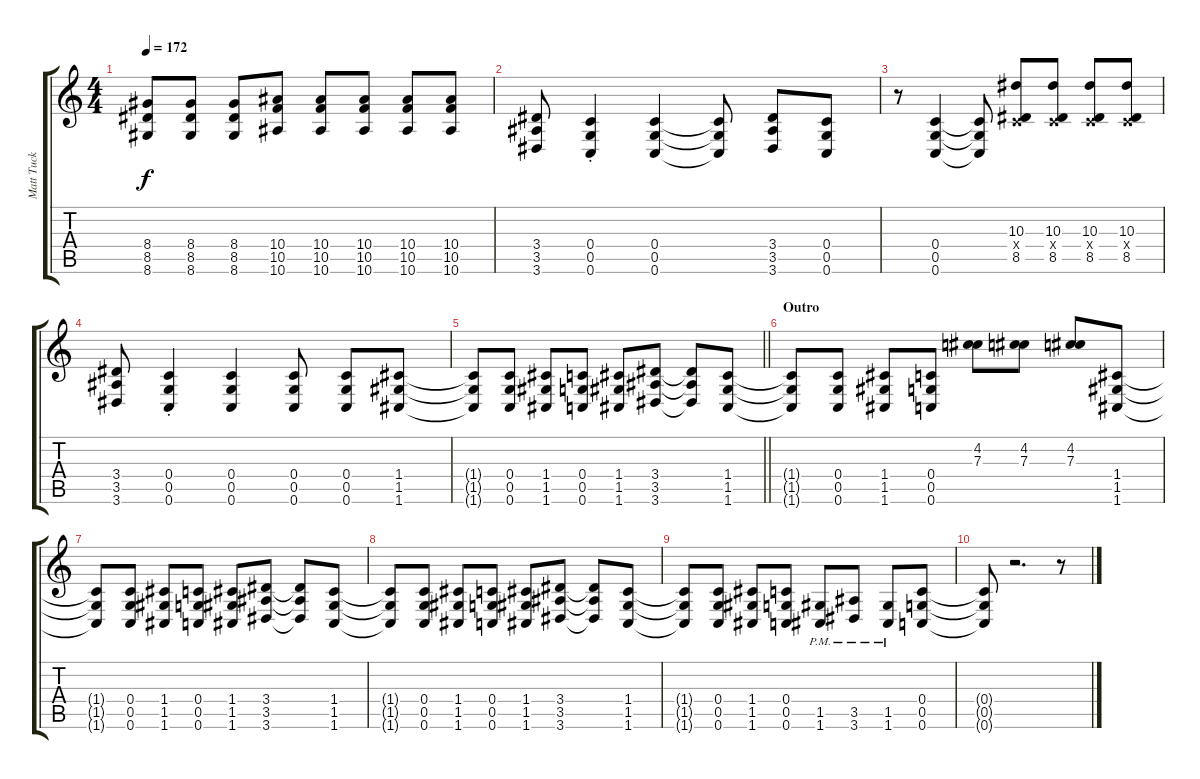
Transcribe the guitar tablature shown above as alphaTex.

\track ("Matt Tuck (Rhythm Guitar)" "Matt Tuck ") {instrument distortionguitar}
\staff {score tabs}
\tuning (D4 A3 F3 C3 G2 C2) {hide}
\ts (4 4)
\tempo 172
\clef g2
\ks c
(8.4{t} 8.5{t} 8.6{t}).8{dy f} (8.4 8.5 8.6).8 (8.4 8.5 8.6).8 (10.4 10.5 10.6).8 (10.4 10.5 10.6).8 (10.4 10.5 10.6).8 (10.4 10.5 10.6).8 (10.4 10.5 10.6).8 |
(3.4 3.5 3.6).8 (0.4{st} 0.5{st} 0.6{st}).4 (0.4 0.5 0.6).4 (0.4{t} 0.5{t} 0.6{t}).8 (3.4 3.5 3.6).8 (0.4 0.5 0.6).8 |
r.8 (0.4 0.5 0.6).4 (0.4{t} 0.5{t} 0.6{t}).8 (10.3 0.4{x} 8.5).8 (10.3 0.4{x} 8.5).8 (10.3 0.4{x} 8.5).8 (10.3 0.4{x} 8.5).8 |
(3.4 3.5 3.6).8 (0.4{st} 0.5{st} 0.6{st}).4 (0.4 0.5 0.6).4 (0.4 0.5 0.6).8 (0.4 0.5 0.6).8 (1.4 1.5 1.6).8 |
\barLineRight lightlight
(1.4{t} 1.5{t} 1.6{t}).8 (0.4 0.5 0.6).8 (1.4 1.5 1.6).8 (0.4 0.5 0.6).8 (1.4 1.5 1.6).8 (3.4 3.5 3.6).8 (3.4{t} 3.5{t} 3.6{t}).8 (1.4 1.5 1.6).8 |
\section ("" "Outro")
(1.4{t} 1.5{t} 1.6{t}).8 (0.4 0.5 0.6).8 (1.4 1.5 1.6).8 (0.4 0.5 0.6).8 (4.2 7.3).8 (4.2 7.3).8 (4.2 7.3).8 (1.4 1.5 1.6).8 |
(1.4{t} 1.5{t} 1.6{t}).8 (0.4 0.5 0.6).8 (1.4 1.5 1.6).8 (0.4 0.5 0.6).8 (1.4 1.5 1.6).8 (3.4 3.5 3.6).8 (3.4{t} 3.5{t} 3.6{t}).8 (1.4 1.5 1.6).8 |
(1.4{t} 1.5{t} 1.6{t}).8 (0.4 0.5 0.6).8 (1.4 1.5 1.6).8 (0.4 0.5 0.6).8 (1.4 1.5 1.6).8 (3.4 3.5 3.6).8 (3.4{t} 3.5{t} 3.6{t}).8 (1.4 1.5 1.6).8 |
(1.4{t} 1.5{t} 1.6{t}).8 (0.4 0.5 0.6).8 (1.4 1.5 1.6).8 (0.4 0.5 0.6).8 (1.5{pm} 1.6{pm}).8 (3.5{pm} 3.6{pm}).8 (1.5{pm} 1.6{pm}).8 (0.4 0.5 0.6).8 |
(0.4{t} 0.5{t} 0.6{t}).8 r.2{d} r.8
